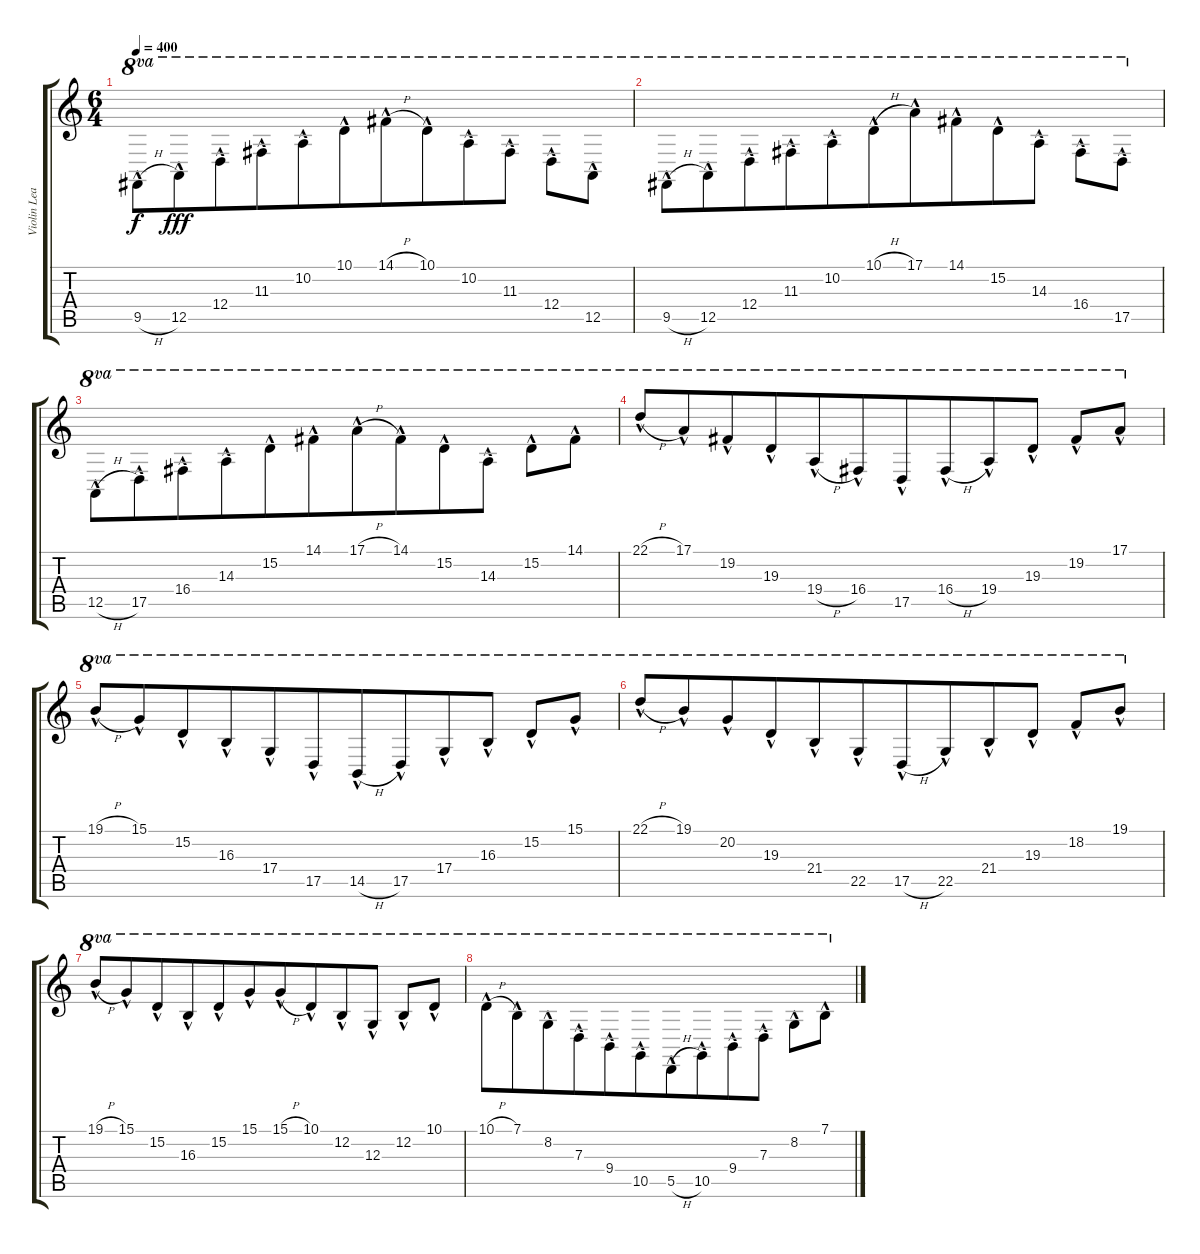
\track ("Violin Lead" "Violin Lea") {instrument violin}
\staff {score tabs}
\tuning (E4 B3 G3 D3 A2 E2) {hide}
\ts (6 4)
\tempo 400
\clef g2
\ks c
9.5{h hac}.8{ot 8va dy f instrument violin beam Down} 12.5{hac}.8{ot 8va dy fff beam Down beam merge} 12.4{hac}.8{ot 8va beam Down} 11.3{hac}.8{ot 8va beam Down beam merge} 10.2{hac}.8{ot 8va beam Down} 10.1{hac}.8{ot 8va beam Down beam merge} 14.1{h hac}.8{ot 8va beam Down} 10.1{hac}.8{ot 8va beam Down beam merge} 10.2{hac}.8{ot 8va beam Down} 11.3{hac}.8{ot 8va beam Down} 12.4{hac}.8{ot 8va beam Down} 12.5{hac}.8{ot 8va beam Down} |
9.5{h hac}.8{ot 8va beam Down} 12.5{hac}.8{ot 8va beam Down beam merge} 12.4{hac}.8{ot 8va beam Down} 11.3{hac}.8{ot 8va beam Down beam merge} 10.2{hac}.8{ot 8va beam Down} 10.1{h hac}.8{ot 8va beam Down beam merge} 17.1{hac}.8{ot 8va beam Down} 14.1{hac}.8{ot 8va beam Down beam merge} 15.2{hac}.8{ot 8va beam Down} 14.3{hac}.8{ot 8va beam Down} 16.4{hac}.8{ot 8va beam Down} 17.5{hac}.8{ot 8va beam Down} |
12.5{h hac}.8{ot 8va beam Down} 17.5{hac}.8{ot 8va beam Down beam merge} 16.4{hac}.8{ot 8va beam Down} 14.3{hac}.8{ot 8va beam Down beam merge} 15.2{hac}.8{ot 8va beam Down} 14.1{hac}.8{ot 8va beam Down beam merge} 17.1{h hac}.8{ot 8va beam Down} 14.1{hac}.8{ot 8va beam Down beam merge} 15.2{hac}.8{ot 8va beam Down} 14.3{hac}.8{ot 8va beam Down} 15.2{hac}.8{ot 8va beam Down} 14.1{hac}.8{ot 8va beam Down} |
22.1{h hac}.8{ot 8va beam Up} 17.1{hac}.8{ot 8va beam Up beam merge} 19.2{hac}.8{ot 8va beam Up} 19.3{hac}.8{ot 8va beam Up beam merge} 19.4{h hac}.8{ot 8va beam Up} 16.4{hac}.8{ot 8va beam Up beam merge} 17.5{hac}.8{ot 8va beam Up} 16.4{h hac}.8{ot 8va beam Up beam merge} 19.4{hac}.8{ot 8va beam Up} 19.3{hac}.8{ot 8va beam Up} 19.2{hac}.8{ot 8va beam Up} 17.1{hac}.8{ot 8va beam Up} |
19.1{h hac}.8{ot 8va beam Up} 15.1{hac}.8{ot 8va beam Up beam merge} 15.2{hac}.8{ot 8va beam Up} 16.3{hac}.8{ot 8va beam Up beam merge} 17.4{hac}.8{ot 8va beam Up} 17.5{hac}.8{ot 8va beam Up beam merge} 14.5{h hac}.8{ot 8va beam Up} 17.5{hac}.8{ot 8va beam Up beam merge} 17.4{hac}.8{ot 8va beam Up} 16.3{hac}.8{ot 8va beam Up} 15.2{hac}.8{ot 8va beam Up} 15.1{hac}.8{ot 8va beam Up} |
22.1{h hac}.8{ot 8va beam Up} 19.1{hac}.8{ot 8va beam Up beam merge} 20.2{hac}.8{ot 8va beam Up} 19.3{hac}.8{ot 8va beam Up beam merge} 21.4{hac}.8{ot 8va beam Up} 22.5{hac}.8{ot 8va beam Up beam merge} 17.5{h hac}.8{ot 8va beam Up} 22.5{hac}.8{ot 8va beam Up beam merge} 21.4{hac}.8{ot 8va beam Up} 19.3{hac}.8{ot 8va beam Up} 18.2{hac}.8{ot 8va beam Up} 19.1{hac}.8{ot 8va beam Up} |
19.1{h hac}.8{ot 8va beam Up} 15.1{hac}.8{ot 8va beam Up beam merge} 15.2{hac}.8{ot 8va beam Up} 16.3{hac}.8{ot 8va beam Up beam merge} 15.2{hac}.8{ot 8va beam Up} 15.1{hac}.8{ot 8va beam Up beam merge} 15.1{h hac}.8{ot 8va beam Up} 10.1{hac}.8{ot 8va beam Up beam merge} 12.2{hac}.8{ot 8va beam Up} 12.3{hac}.8{ot 8va beam Up} 12.2{hac}.8{ot 8va beam Up} 10.1{hac}.8{ot 8va beam Up} |
10.1{h hac}.8{ot 8va beam Down} 7.1{hac}.8{ot 8va beam Down beam merge} 8.2{hac}.8{ot 8va beam Down} 7.3{hac}.8{ot 8va beam Down beam merge} 9.4{hac}.8{ot 8va beam Down} 10.5{hac}.8{ot 8va beam Down beam merge} 5.5{h hac}.8{ot 8va beam Down} 10.5{hac}.8{ot 8va beam Down beam merge} 9.4{hac}.8{ot 8va beam Down} 7.3{hac}.8{ot 8va beam Down} 8.2{hac}.8{ot 8va beam Down} 7.1{hac}.8{ot 8va beam Down}
